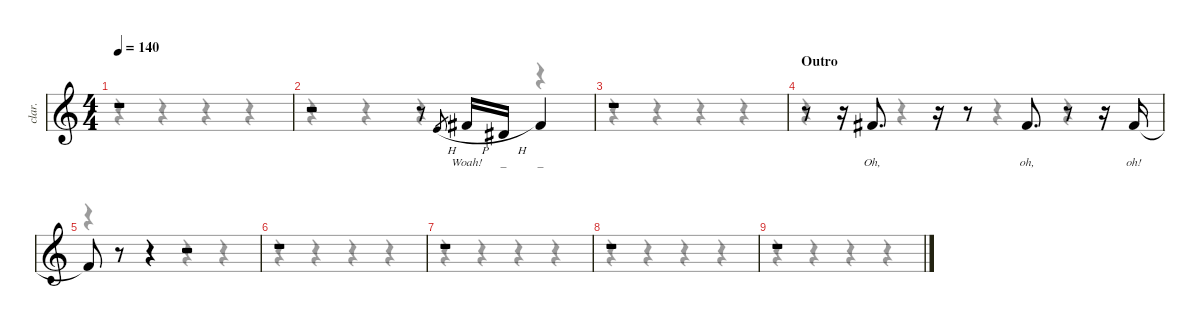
\defaultSystemsLayout 4
\hideDynamics
\bracketExtendMode nobrackets
\otherSystemsTrackNameOrientation horizontal
\track ("David Lee Roth (Vocals)" "clar.") {instrument clarinet}
\staff {score}
\tuning (E4 B3 G3 D3 A2 E2)
\voice
\ts (4 4)
\tempo 140
\clef g2
\ks c
r.1{dy f beam Up} |
r.2{beam Up} r.8{beam Up} 5.2{h}.8{gr dy mf beam Up} 7.2{h acc #}.16{lyrics (0 "Woah!") lyrics (1 "") lyrics (2 "") lyrics (3 "") lyrics (4 "") dy f beam Up} 4.2{h acc #}.16{lyrics (0 "_") lyrics (1 "") lyrics (2 "") lyrics (3 "") lyrics (4 "") beam Up} 7.2{acc #}.4{lyrics (0 "_") lyrics (1 "") lyrics (2 "") lyrics (3 "") lyrics (4 "") beam Up} |
r.1{beam Up} |
\section ("" "Outro")
r.8{beam Up} r.16{beam Up} 2.1{acc #}.8{d lyrics (0 "Oh,") lyrics (1 "") lyrics (2 "") lyrics (3 "") lyrics (4 "") beam Up} r.16{beam Up} r.8{beam Up} 2.1{acc #}.8{d lyrics (0 "oh,") lyrics (1 "") lyrics (2 "") lyrics (3 "") lyrics (4 "") beam Up} r.8{beam Up} r.16{beam Up} 2.1{acc #}.16{lyrics (0 "oh!") lyrics (1 "") lyrics (2 "") lyrics (3 "") lyrics (4 "") beam Up} |
2.1{t acc #}.8{beam Up} r.8{beam Up} r.4{beam Up} r.2{beam Up} |
r.1{beam Up} |
r.1{beam Up} |
r.1{beam Up} |
r.1{beam Up}
\voice
\clef g2
\ottava regular
\simile none
\ks c
r.4{dy mf beam Down} r.4{beam Down} r.4{beam Down} r.4{beam Down} |
r.4{beam Down} r.4{beam Down} r.4{beam Down} r.4{beam Down} |
r.4{beam Down} r.4{beam Down} r.4{beam Down} r.4{beam Down} |
r.4{beam Down} r.4{beam Down} r.4{beam Down} r.4{beam Down} |
r.4{beam Down} r.4{beam Down} r.4{beam Down} r.4{beam Down} |
r.4{beam Down} r.4{beam Down} r.4{beam Down} r.4{beam Down} |
r.4{beam Down} r.4{beam Down} r.4{beam Down} r.4{beam Down} |
r.4{beam Down} r.4{beam Down} r.4{beam Down} r.4{beam Down} |
r.4{beam Down} r.4{beam Down} r.4{beam Down} r.4{beam Down}
